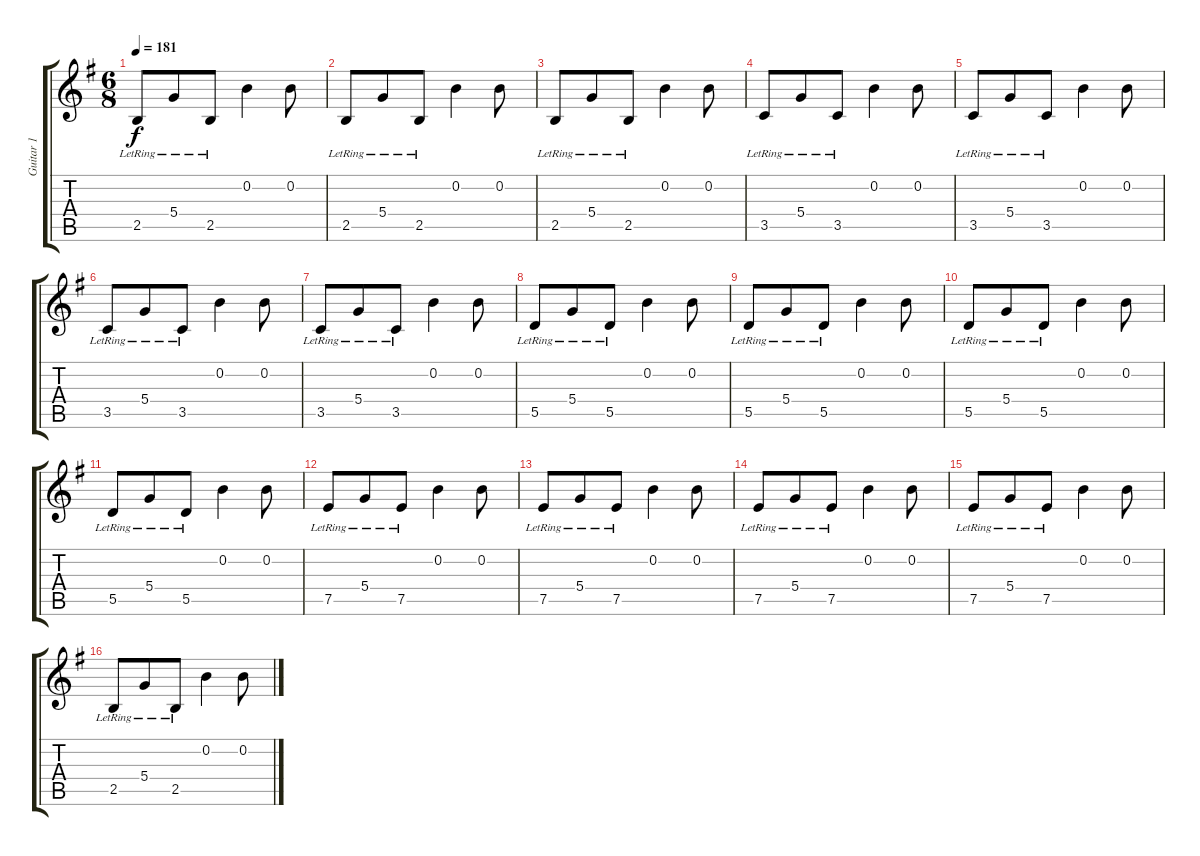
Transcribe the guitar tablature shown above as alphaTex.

\track ("Guitar 1" "Guitar 1") {instrument distortionguitar}
\staff {score tabs}
\tuning (E4 B3 G3 D3 A2 E2) {hide}
\ts (6 8)
\tempo 181
\clef g2
\ks eminor
2.5{lr}.8{dy f} 5.4{lr}.8 2.5{lr}.8 0.2.4 0.2.8 |
2.5{lr}.8 5.4{lr}.8 2.5{lr}.8 0.2.4 0.2.8 |
2.5{lr}.8 5.4{lr}.8 2.5{lr}.8 0.2.4 0.2.8 |
3.5{lr}.8 5.4{lr}.8 3.5{lr}.8 0.2.4 0.2.8 |
3.5{lr}.8 5.4{lr}.8 3.5{lr}.8 0.2.4 0.2.8 |
3.5{lr}.8 5.4{lr}.8 3.5{lr}.8 0.2.4 0.2.8 |
3.5{lr}.8 5.4{lr}.8 3.5{lr}.8 0.2.4 0.2.8 |
5.5{lr}.8 5.4{lr}.8 5.5{lr}.8 0.2.4 0.2.8 |
5.5{lr}.8 5.4{lr}.8 5.5{lr}.8 0.2.4 0.2.8 |
5.5{lr}.8 5.4{lr}.8 5.5{lr}.8 0.2.4 0.2.8 |
5.5{lr}.8 5.4{lr}.8 5.5{lr}.8 0.2.4 0.2.8 |
7.5{lr}.8 5.4{lr}.8 7.5{lr}.8 0.2.4 0.2.8 |
7.5{lr}.8 5.4{lr}.8 7.5{lr}.8 0.2.4 0.2.8 |
7.5{lr}.8 5.4{lr}.8 7.5{lr}.8 0.2.4 0.2.8 |
7.5{lr}.8 5.4{lr}.8 7.5{lr}.8 0.2.4 0.2.8 |
2.5{lr}.8 5.4{lr}.8 2.5{lr}.8 0.2.4 0.2.8
